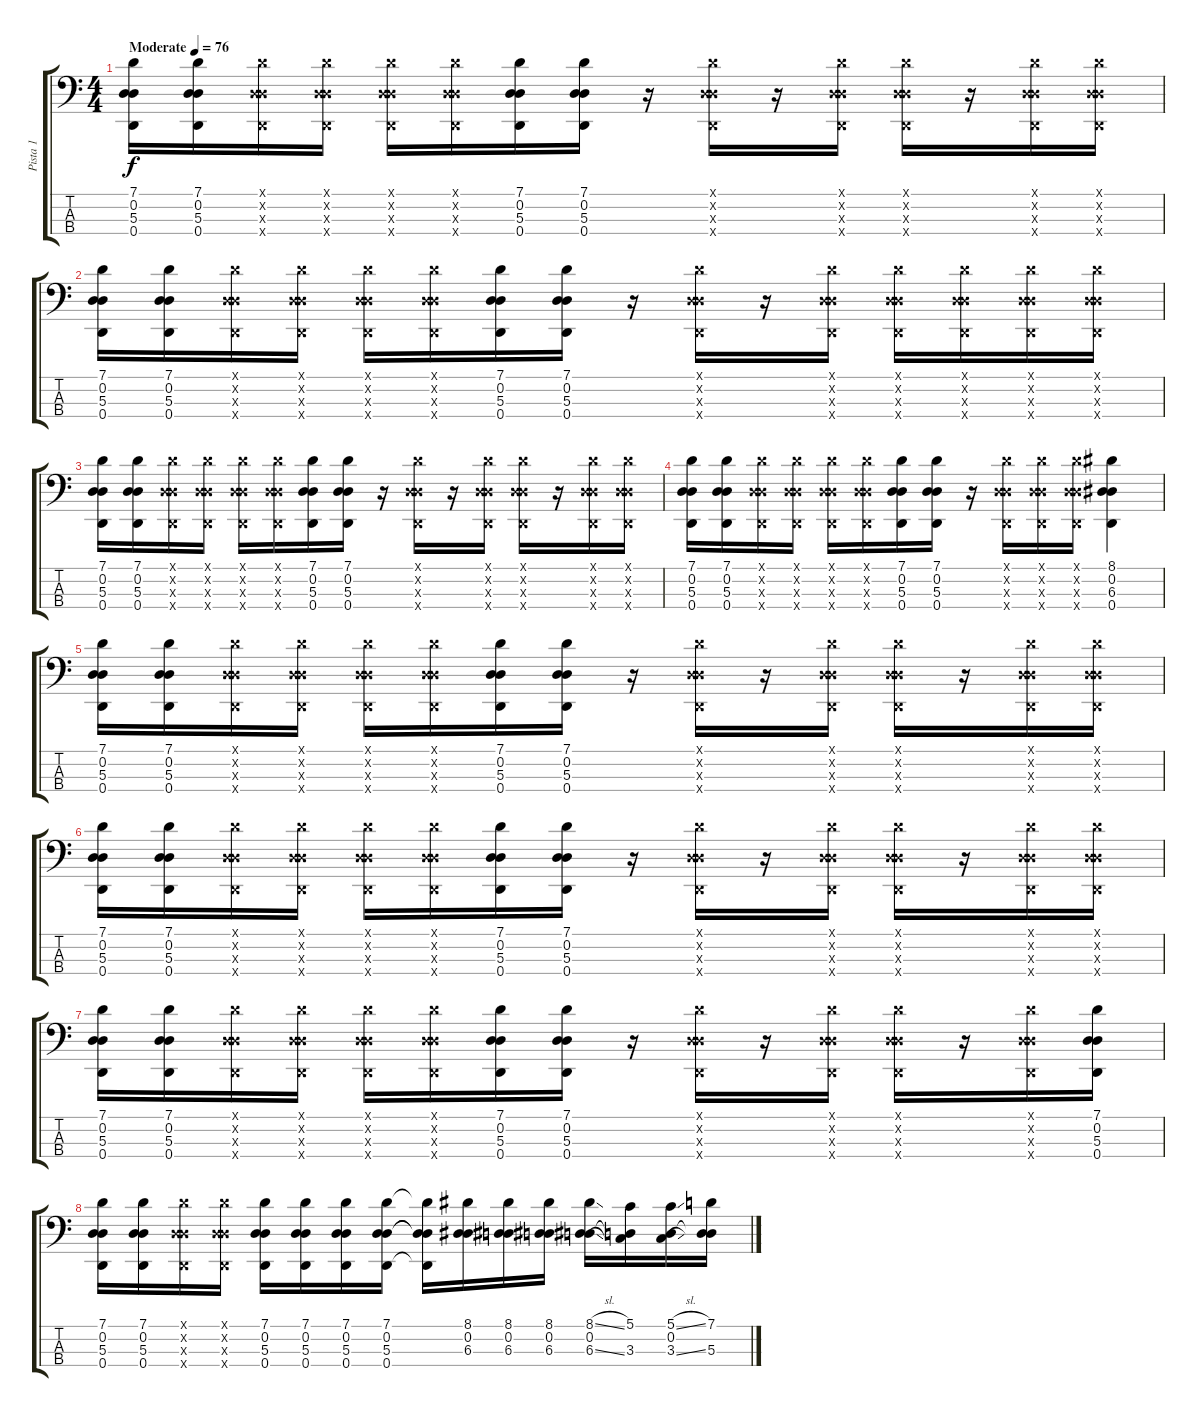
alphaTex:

\track ("Pista 1" "Pista 1") {instrument electricbasspick}
\staff {score tabs}
\tuning (G2 D2 A1 D1) {hide}
\ts (4 4)
\tempo (76 "Moderate")
\clef f4
\ks c
(7.1 0.2 5.3 0.4).16{dy f instrument electricbasspick} (7.1 0.2 5.3 0.4).16 (7.1{x} 0.2{x} 5.3{x} 0.4{x}).16 (7.1{x} 0.2{x} 5.3{x} 0.4{x}).16 (7.1{x} 0.2{x} 5.3{x} 0.4{x}).16 (7.1{x} 0.2{x} 5.3{x} 0.4{x}).16 (7.1 0.2 5.3 0.4).16 (7.1 0.2 5.3 0.4).16 r.16 (7.1{x} 0.2{x} 5.3{x} 0.4{x}).16 r.16 (7.1{x} 0.2{x} 5.3{x} 0.4{x}).16 (7.1{x} 0.2{x} 5.3{x} 0.4{x}).16 r.16 (7.1{x} 0.2{x} 5.3{x} 0.4{x}).16 (7.1{x} 0.2{x} 5.3{x} 0.4{x}).16 |
(7.1 0.2 5.3 0.4).16 (7.1 0.2 5.3 0.4).16 (7.1{x} 0.2{x} 5.3{x} 0.4{x}).16 (7.1{x} 0.2{x} 5.3{x} 0.4{x}).16 (7.1{x} 0.2{x} 5.3{x} 0.4{x}).16 (7.1{x} 0.2{x} 5.3{x} 0.4{x}).16 (7.1 0.2 5.3 0.4).16 (7.1 0.2 5.3 0.4).16 r.16 (7.1{x} 0.2{x} 5.3{x} 0.4{x}).16 r.16 (7.1{x} 0.2{x} 5.3{x} 0.4{x}).16 (7.1{x} 0.2{x} 5.3{x} 0.4{x}).16 (7.1{x} 0.2{x} 5.3{x} 0.4{x}).16 (7.1{x} 0.2{x} 5.3{x} 0.4{x}).16 (7.1{x} 0.2{x} 5.3{x} 0.4{x}).16 |
(7.1 0.2 5.3 0.4).16 (7.1 0.2 5.3 0.4).16 (7.1{x} 0.2{x} 5.3{x} 0.4{x}).16 (7.1{x} 0.2{x} 5.3{x} 0.4{x}).16 (7.1{x} 0.2{x} 5.3{x} 0.4{x}).16 (7.1{x} 0.2{x} 5.3{x} 0.4{x}).16 (7.1 0.2 5.3 0.4).16 (7.1 0.2 5.3 0.4).16 r.16 (7.1{x} 0.2{x} 5.3{x} 0.4{x}).16 r.16 (7.1{x} 0.2{x} 5.3{x} 0.4{x}).16 (7.1{x} 0.2{x} 5.3{x} 0.4{x}).16 r.16 (7.1{x} 0.2{x} 5.3{x} 0.4{x}).16 (7.1{x} 0.2{x} 5.3{x} 0.4{x}).16 |
(7.1 0.2 5.3 0.4).16 (7.1 0.2 5.3 0.4).16 (7.1{x} 0.2{x} 5.3{x} 0.4{x}).16 (7.1{x} 0.2{x} 5.3{x} 0.4{x}).16 (7.1{x} 0.2{x} 5.3{x} 0.4{x}).16 (7.1{x} 0.2{x} 5.3{x} 0.4{x}).16 (7.1 0.2 5.3 0.4).16 (7.1 0.2 5.3 0.4).16 r.16 (7.1{x} 0.2{x} 5.3{x} 0.4{x}).16 (7.1{x} 0.2{x} 5.3{x} 0.4{x}).16 (7.1{x} 0.2{x} 5.3{x} 0.4{x}).16 (8.1 0.2 6.3 0.4).4 |
(7.1 0.2 5.3 0.4).16 (7.1 0.2 5.3 0.4).16 (7.1{x} 0.2{x} 5.3{x} 0.4{x}).16 (7.1{x} 0.2{x} 5.3{x} 0.4{x}).16 (7.1{x} 0.2{x} 5.3{x} 0.4{x}).16 (7.1{x} 0.2{x} 5.3{x} 0.4{x}).16 (7.1 0.2 5.3 0.4).16 (7.1 0.2 5.3 0.4).16 r.16 (7.1{x} 0.2{x} 5.3{x} 0.4{x}).16 r.16 (7.1{x} 0.2{x} 5.3{x} 0.4{x}).16 (7.1{x} 0.2{x} 5.3{x} 0.4{x}).16 r.16 (7.1{x} 0.2{x} 5.3{x} 0.4{x}).16 (7.1{x} 0.2{x} 5.3{x} 0.4{x}).16 |
(7.1 0.2 5.3 0.4).16 (7.1 0.2 5.3 0.4).16 (7.1{x} 0.2{x} 5.3{x} 0.4{x}).16 (7.1{x} 0.2{x} 5.3{x} 0.4{x}).16 (7.1{x} 0.2{x} 5.3{x} 0.4{x}).16 (7.1{x} 0.2{x} 5.3{x} 0.4{x}).16 (7.1 0.2 5.3 0.4).16 (7.1 0.2 5.3 0.4).16 r.16 (7.1{x} 0.2{x} 5.3{x} 0.4{x}).16 r.16 (7.1{x} 0.2{x} 5.3{x} 0.4{x}).16 (7.1{x} 0.2{x} 5.3{x} 0.4{x}).16 r.16 (7.1{x} 0.2{x} 5.3{x} 0.4{x}).16 (7.1{x} 0.2{x} 5.3{x} 0.4{x}).16 |
(7.1 0.2 5.3 0.4).16 (7.1 0.2 5.3 0.4).16 (7.1{x} 0.2{x} 5.3{x} 0.4{x}).16 (7.1{x} 0.2{x} 5.3{x} 0.4{x}).16 (7.1{x} 0.2{x} 5.3{x} 0.4{x}).16 (7.1{x} 0.2{x} 5.3{x} 0.4{x}).16 (7.1 0.2 5.3 0.4).16 (7.1 0.2 5.3 0.4).16 r.16 (7.1{x} 0.2{x} 5.3{x} 0.4{x}).16 r.16 (7.1{x} 0.2{x} 5.3{x} 0.4{x}).16 (7.1{x} 0.2{x} 5.3{x} 0.4{x}).16 r.16 (7.1{x} 0.2{x} 5.3{x} 0.4{x}).16 (7.1 0.2 5.3 0.4).16 |
(7.1 0.2 5.3 0.4).16 (7.1 0.2 5.3 0.4).16 (7.1{x} 0.2{x} 5.3{x} 0.4{x}).16 (7.1{x} 0.2{x} 5.3{x} 0.4{x}).16 (7.1 0.2 5.3 0.4).16 (7.1 0.2 5.3 0.4).16 (7.1 0.2 5.3 0.4).16 (7.1 0.2 5.3 0.4).16 (7.1{t} 0.2{t} 5.3{t} 0.4{t}).16 (8.1 0.2 6.3).16 (8.1 0.2 6.3).16 (8.1 0.2 6.3).16 (8.1{sl} 0.2 6.3{sl}).16 (5.1 0.2{t} 3.3).16 (5.1{sl} 0.2 3.3{sl}).16 (7.1 0.2{t} 5.3).16
